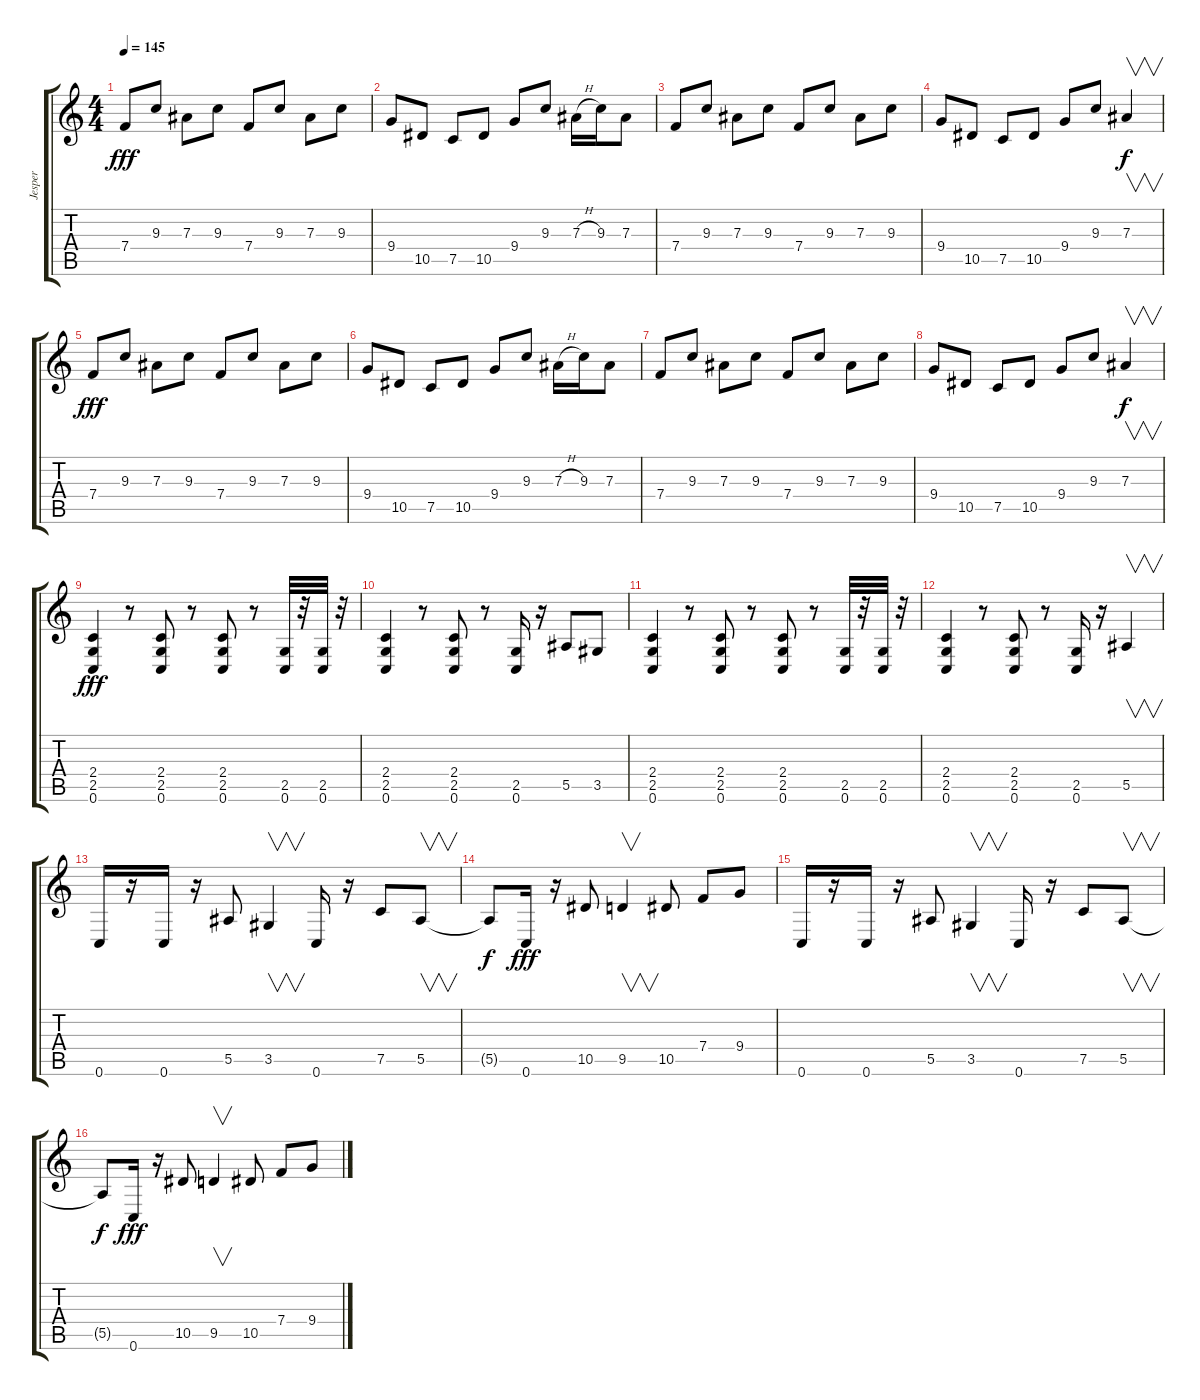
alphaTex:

\track ("Jesper" "Jesper") {instrument overdrivenguitar}
\staff {score tabs}
\tuning (C4 G3 Eb3 Bb2 F2 C2) {hide}
\ts (4 4)
\tempo 145
\clef g2
\ks c
7.4.8{dy fff} 9.3.8 7.3.8 9.3.8 7.4.8 9.3.8 7.3.8 9.3.8 |
9.4.8 10.5.8 7.5.8 10.5.8 9.4.8 9.3.8 7.3{h}.16 9.3.16 7.3.8 |
7.4.8 9.3.8 7.3.8 9.3.8 7.4.8 9.3.8 7.3.8 9.3.8 |
9.4.8 10.5.8 7.5.8 10.5.8 9.4.8 9.3.8 7.3.4{v dy f} |
7.4.8{dy fff} 9.3.8 7.3.8 9.3.8 7.4.8 9.3.8 7.3.8 9.3.8 |
9.4.8 10.5.8 7.5.8 10.5.8 9.4.8 9.3.8 7.3{h}.16 9.3.16 7.3.8 |
7.4.8 9.3.8 7.3.8 9.3.8 7.4.8 9.3.8 7.3.8 9.3.8 |
9.4.8 10.5.8 7.5.8 10.5.8 9.4.8 9.3.8 7.3.4{v dy f} |
(2.4 2.5 0.6).4{dy fff} r.8 (2.4 2.5 0.6).8 r.8 (2.4 2.5 0.6).8 r.8 (2.5 0.6).32 r.32 (2.5 0.6).32 r.32 |
(2.4 2.5 0.6).4 r.8 (2.4 2.5 0.6).8 r.8 (2.5 0.6).16 r.16 5.5.8 3.5.8 |
(2.4 2.5 0.6).4 r.8 (2.4 2.5 0.6).8 r.8 (2.4 2.5 0.6).8 r.8 (2.5 0.6).32 r.32 (2.5 0.6).32 r.32 |
(2.4 2.5 0.6).4 r.8 (2.4 2.5 0.6).8 r.8 (2.5 0.6).16 r.16 5.5.4{v} |
0.6.16 r.16 0.6.16 r.16 5.5.8 3.5.4{v} 0.6.16 r.16 7.5.8 5.5.8{v} |
5.5{t}.8{dy f} 0.6.16{dy fff} r.16 10.5.8 9.5.4{v} 10.5.8 7.4.8 9.4.8 |
0.6.16 r.16 0.6.16 r.16 5.5.8 3.5.4{v} 0.6.16 r.16 7.5.8 5.5.8{v} |
5.5{t}.8{dy f} 0.6.16{dy fff} r.16 10.5.8 9.5.4{v} 10.5.8 7.4.8 9.4.8
